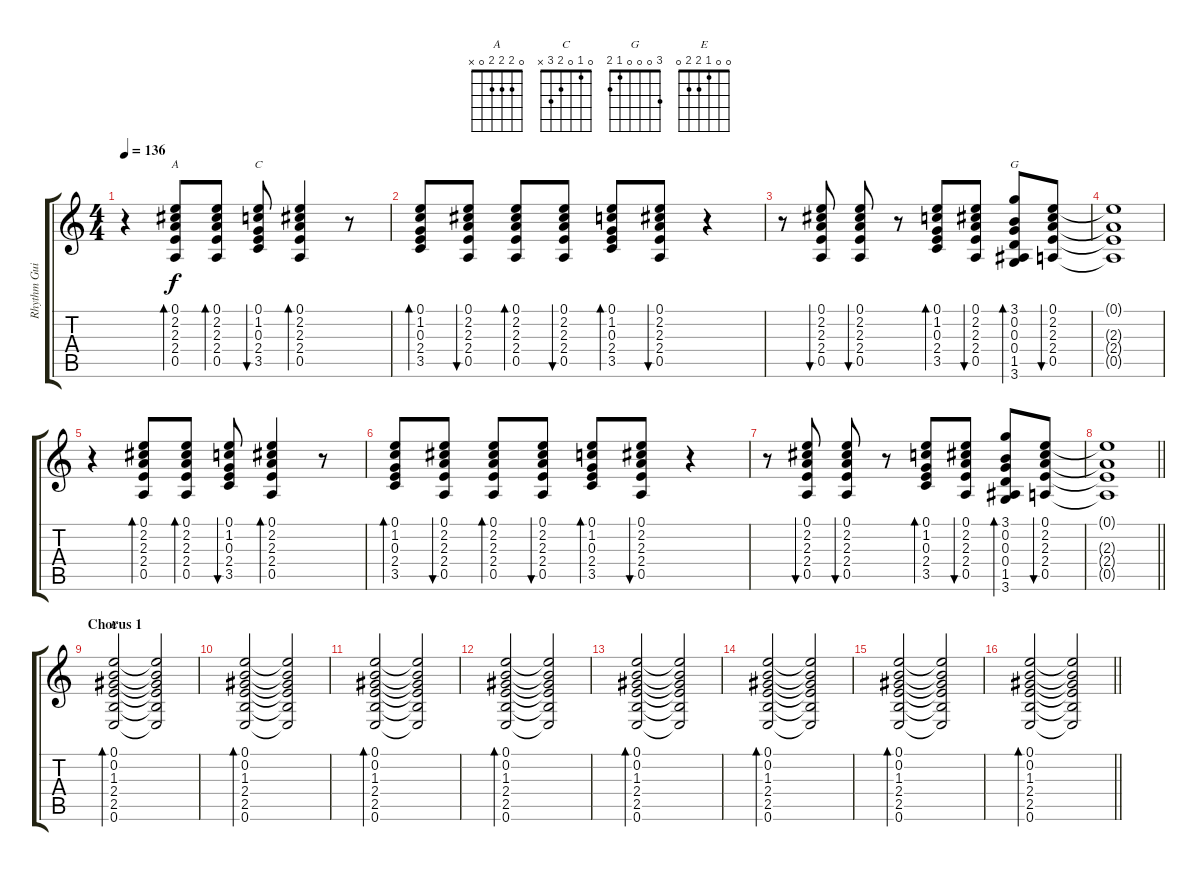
\track ("Rhythm Guitar" "Rhythm Gui") {instrument overdrivenguitar}
\staff {score tabs}
\tuning (E4 B3 G3 D3 A2 E2) {hide}
\chord ("A" 0 2 2 2 0 x)
\chord ("C" 0 1 0 2 3 x)
\chord ("G" 3 0 0 0 1 2)
\chord ("E" 0 0 1 2 2 0)
\ts (4 4)
\tempo 136
\clef g2
\ks c
r.4{dy f} (0.1 2.2 2.3 2.4 0.5).8{bd 60 ch "A"} (0.1 2.2 2.3 2.4 0.5).8{bd 60} (0.1 1.2 0.3 2.4 3.5).8{bu 60 ch "C"} (0.1 2.2 2.3 2.4 0.5).4{bd 60} r.8 |
(0.1 1.2 0.3 2.4 3.5).8{bd 60} (0.1 2.2 2.3 2.4 0.5).8{bu 60} (0.1 2.2 2.3 2.4 0.5).8{bd 60} (0.1 2.2 2.3 2.4 0.5).8{bu 60} (0.1 1.2 0.3 2.4 3.5).8{bd 60} (0.1 2.2 2.3 2.4 0.5).8{bu 60} r.4 |
r.8 (0.1 2.2 2.3 2.4 0.5).8{bu 60} (0.1 2.2 2.3 2.4 0.5).8{bu 60} r.8 (0.1 1.2 0.3 2.4 3.5).8{bd 60} (0.1 2.2 2.3 2.4 0.5).8{bu 60} (3.1 0.2 0.3 0.4 1.5 3.6).8{bd 60 ch "G"} (0.1 2.2 2.3 2.4 0.5).8{bu 60} |
(0.1{t} 2.3{t} 2.4{t} 0.5{t}).1 |
r.4 (0.1 2.2 2.3 2.4 0.5).8{bd 60} (0.1 2.2 2.3 2.4 0.5).8{bd 60} (0.1 1.2 0.3 2.4 3.5).8{bu 60} (0.1 2.2 2.3 2.4 0.5).4{bd 60} r.8 |
(0.1 1.2 0.3 2.4 3.5).8{bd 60} (0.1 2.2 2.3 2.4 0.5).8{bu 60} (0.1 2.2 2.3 2.4 0.5).8{bd 60} (0.1 2.2 2.3 2.4 0.5).8{bu 60} (0.1 1.2 0.3 2.4 3.5).8{bd 60} (0.1 2.2 2.3 2.4 0.5).8{bu 60} r.4 |
r.8 (0.1 2.2 2.3 2.4 0.5).8{bu 60} (0.1 2.2 2.3 2.4 0.5).8{bu 60} r.8 (0.1 1.2 0.3 2.4 3.5).8{bd 60} (0.1 2.2 2.3 2.4 0.5).8{bu 60} (3.1 0.2 0.3 0.4 1.5 3.6).8{bd 60} (0.1 2.2 2.3 2.4 0.5).8{bu 60} |
\barLineRight lightlight
(0.1{t} 2.3{t} 2.4{t} 0.5{t}).1 |
\section ("" "Chorus 1")
(0.1 0.2 1.3 2.4 2.5 0.6).2{bd 60 ch "E"} (0.1{t} 0.2{t} 1.3{t} 2.4{t} 2.5{t} 0.6{t}).2 |
(0.1 0.2 1.3 2.4 2.5 0.6).2{bd 60} (0.1{t} 0.2{t} 1.3{t} 2.4{t} 2.5{t} 0.6{t}).2 |
(0.1 0.2 1.3 2.4 2.5 0.6).2{bd 60} (0.1{t} 0.2{t} 1.3{t} 2.4{t} 2.5{t} 0.6{t}).2 |
(0.1 0.2 1.3 2.4 2.5 0.6).2{bd 60} (0.1{t} 0.2{t} 1.3{t} 2.4{t} 2.5{t} 0.6{t}).2 |
(0.1 0.2 1.3 2.4 2.5 0.6).2{bd 60} (0.1{t} 0.2{t} 1.3{t} 2.4{t} 2.5{t} 0.6{t}).2 |
(0.1 0.2 1.3 2.4 2.5 0.6).2{bd 60} (0.1{t} 0.2{t} 1.3{t} 2.4{t} 2.5{t} 0.6{t}).2 |
(0.1 0.2 1.3 2.4 2.5 0.6).2{bd 60} (0.1{t} 0.2{t} 1.3{t} 2.4{t} 2.5{t} 0.6{t}).2 |
\barLineRight lightlight
(0.1 0.2 1.3 2.4 2.5 0.6).2{bd 60} (0.1{t} 0.2{t} 1.3{t} 2.4{t} 2.5{t} 0.6{t}).2
